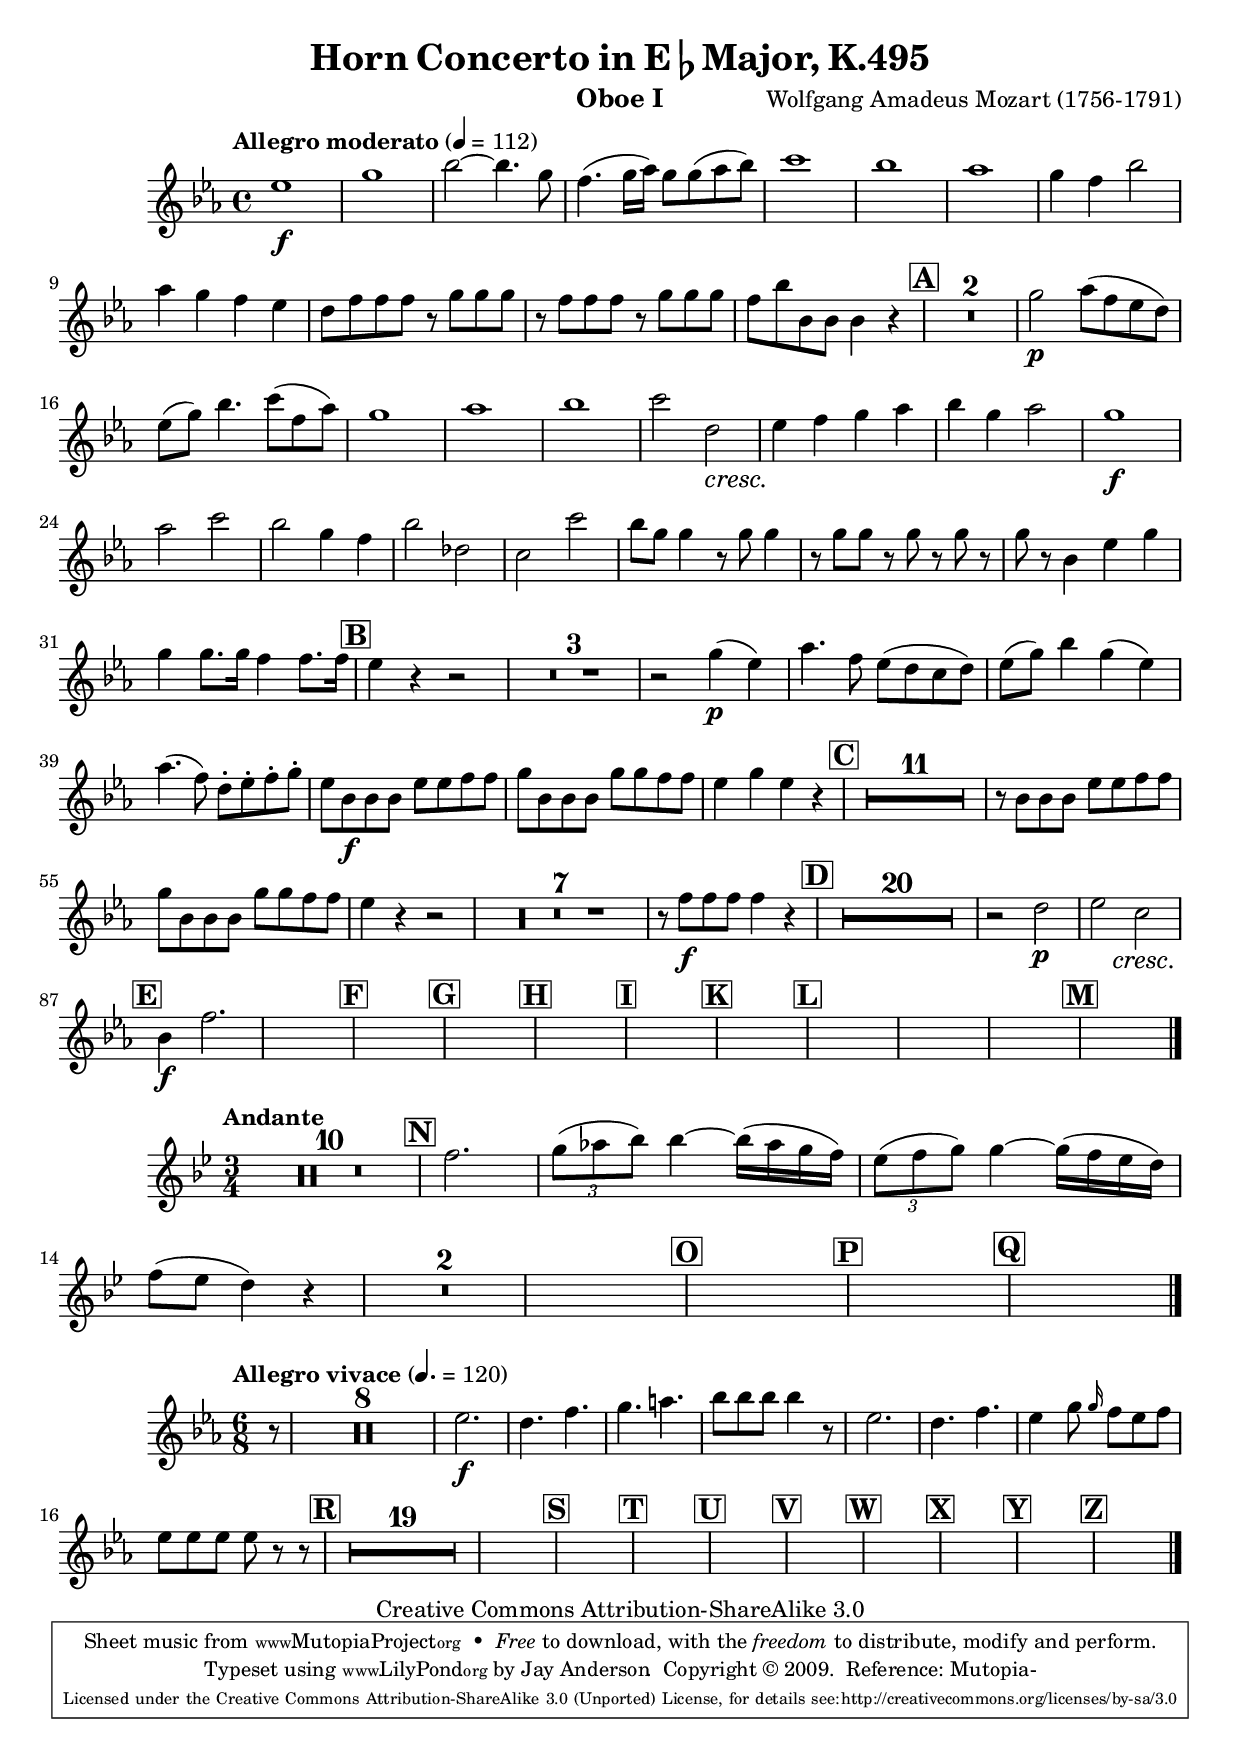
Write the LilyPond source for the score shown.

\version "2.12.2"

\include "defs.lyi"
oboeOneMvtI = \relative c''
{
  \key ees \major
  ees1\f |
  g |
  bes2~ bes4. g8 |
  f4.( g16 aes) g8 g( aes bes) |
  c1 |
  bes |
  aes |
  g4 f bes2 |
  aes4 g f ees |
  d8 f f f r g g g |
  r f f f r g g g |
  f bes bes, bes bes4 r |

  %A
  R1*2 |
  g'2\p aes8( f ees d) |
  ees( g) bes4. c8( f, aes) |
  g1 |
  aes |
  bes |
  \override DynamicTextSpanner #'dash-period = #-1.0
  \crescTextCresc
  c2 d,\< |
  ees4 f g aes |
  bes g aes2 |
  g1\f |
  aes2 c |
  bes g4 f |
  bes2 des, |
  c2 c' |
  bes8 g g4 r8 g g4 |
  r8 g g r g r g r |
  g r bes,4 ees g |
  g g8. g16 f4 f8. f16 |

  %B
  ees4 r r2 |
  R1*3 |
  r2 g4(\p ees) |
  aes4. f8 ees( d c d) |
  ees( g) bes4 g( ees) |
  aes4.( f8) d-. ees-. f-. g-. |
  ees bes\f bes bes ees ees f f |
  g bes, bes bes g' g f f |
  ees4 g ees r |

  %C
  R1*11 |
  r8 bes bes bes ees ees f f |
  g bes, bes bes g' g f f |
  ees4 r r2 |
  R1*7 |
  r8 f\f f f f4 r |

  %D
  R1*20 |
  r2 d\p |
  << ees {s4 s\<} >> c2 |

  %E
  bes4\f f'2. |
}

oboeOneMvtII = \relative c''
{
  \key bes \major
  R2.*10 |

  %N
  f2. |
  \times 2/3 {g8( aes bes)} bes4~ bes16( aes g f) |
  \times 2/3 {ees8( f g)} g4~ g16( f ees d) |
  f8( ees d4) r |
  R2.*2 |
}

oboeOneMvtIII = \relative c''
{
  \key ees \major
  r8 |
  R2.*8 |
  ees2.\f |
  d4. f |
  g a |
  bes8 bes bes bes4 r8 |
  ees,2. |
  d4. f |
  ees4 g8 \grace g16 f8 ees f |
  ees ees ees ees r r |

  %R
  R2.*19 |
}


instrument = "Oboe I"

mvtI = \oboeOneMvtI
mvtII = \oboeOneMvtII
mvtIII = \oboeOneMvtIII

\version "2.13.4"

\include "defs.lyi"

\paper
{
  ragged-last-bottom = ##f
}

\book
{
  \include "header.lyi"
  \score
  {
    \new Staff
    {
      #(set-accidental-style 'modern)
      \set Score.skipBars = ##t
      << \mvtI \outlineMvtI >>
    }
  }
  \score
  {
    \new Staff
    {
      #(set-accidental-style 'modern)
      \set Score.skipBars = ##t
      << \mvtII \outlineMvtII >>
    }
  }
  \score
  {
    \new Staff
    {
      #(set-accidental-style 'modern)
      \set Score.skipBars = ##t
      << \mvtIII \outlineMvtIII >>
    }
  }
}



